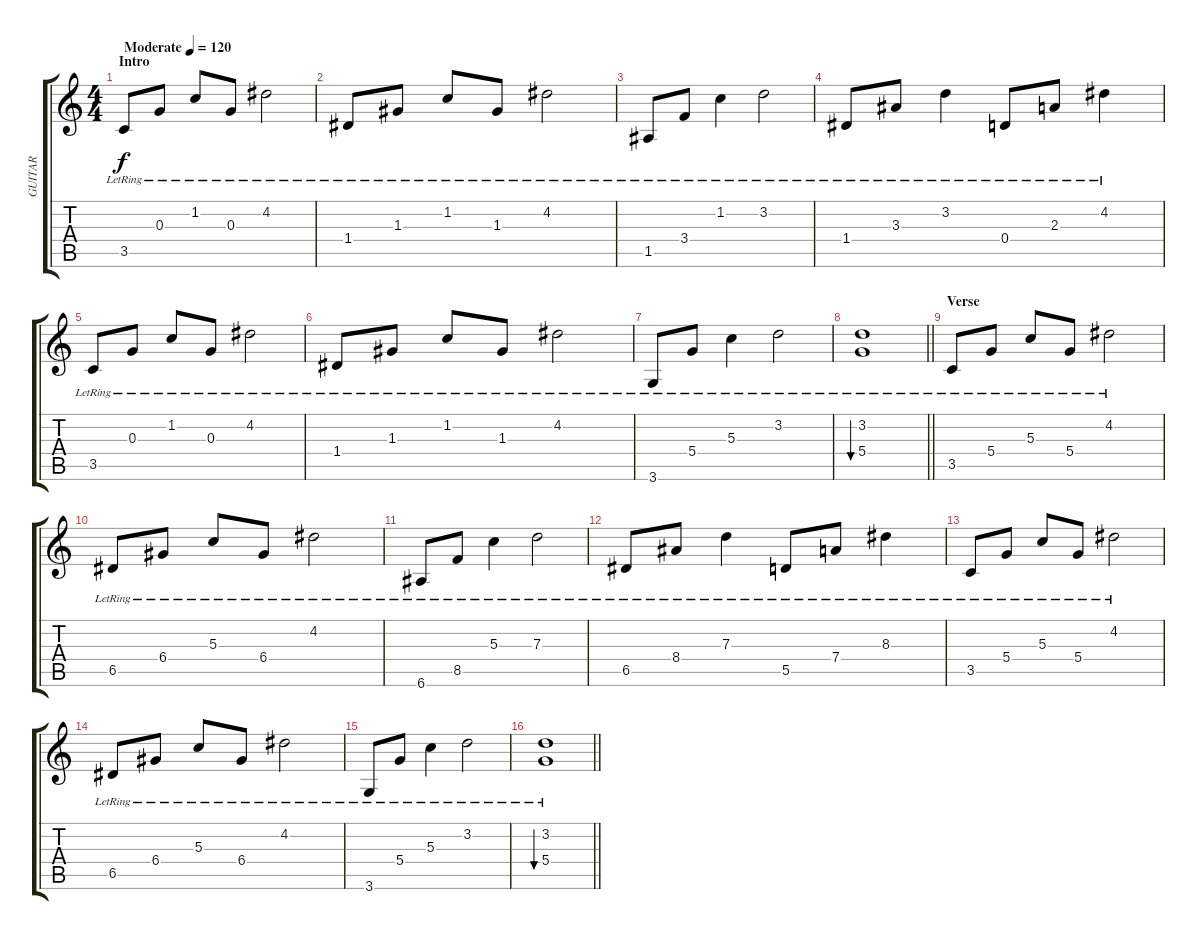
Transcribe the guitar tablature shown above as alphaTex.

\track ("GUITAR" "GUITAR") {instrument acousticguitarsteel}
\staff {score tabs}
\tuning (E4 B3 G3 D3 A2 E2) {hide}
\ts (4 4)
\section ("" "Intro")
\tempo (120 "Moderate")
\clef g2
\ks c
3.5{lr}.8{dy f instrument acousticguitarsteel} 0.3{lr}.8 1.2{lr}.8 0.3{lr}.8 4.2{lr}.2 |
1.4{lr}.8 1.3{lr}.8 1.2{lr}.8 1.3{lr}.8 4.2{lr}.2 |
1.5{lr}.8 3.4{lr}.8 1.2{lr}.4 3.2{lr}.2 |
1.4{lr}.8 3.3{lr}.8 3.2{lr}.4 0.4{lr}.8 2.3{lr}.8 4.2{lr}.4 |
3.5{lr}.8 0.3{lr}.8 1.2{lr}.8 0.3{lr}.8 4.2{lr}.2 |
1.4{lr}.8 1.3{lr}.8 1.2{lr}.8 1.3{lr}.8 4.2{lr}.2 |
3.6{lr}.8 5.4{lr}.8 5.3{lr}.4 3.2{lr}.2 |
\barLineRight lightlight
(3.2{lr} 5.4{lr}).1{bu 240} |
\section ("" "Verse")
3.5{lr}.8 5.4{lr}.8 5.3{lr}.8 5.4{lr}.8 4.2{lr}.2 |
6.5{lr}.8 6.4{lr}.8 5.3{lr}.8{txt " "} 6.4{lr}.8{txt " "} 4.2{lr}.2 |
6.6{lr}.8{txt " "} 8.5{lr}.8 5.3{lr}.4{txt " "} 7.3{lr}.2{txt " "} |
6.5{lr}.8{txt " "} 8.4{lr}.8 7.3{lr}.4 5.5{lr}.8{txt " "} 7.4{lr}.8 8.3{lr}.4 |
3.5{lr}.8{txt " "} 5.4{lr}.8 5.3{lr}.8 5.4{lr}.8 4.2{lr}.2{txt " "} |
6.5{lr}.8{txt " "} 6.4{lr}.8 5.3{lr}.8{txt " "} 6.4{lr}.8{txt " "} 4.2{lr}.2{txt " "} |
3.6{lr}.8{txt " "} 5.4{lr}.8 5.3{lr}.4{txt " "} 3.2{lr}.2{txt " "} |
\barLineRight lightlight
(3.2{lr} 5.4{lr}).1{bu 240}
